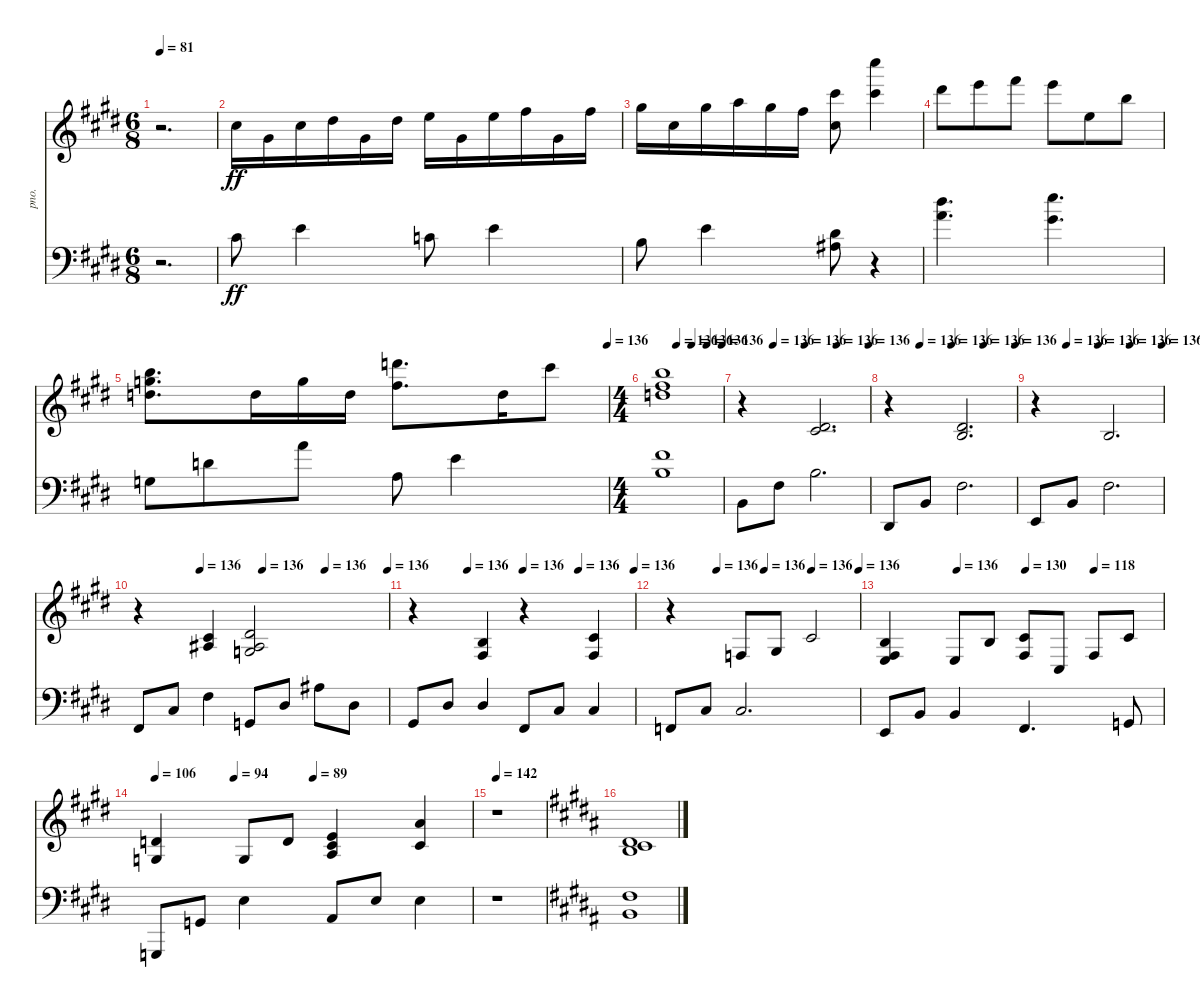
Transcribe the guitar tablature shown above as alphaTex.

\bracketExtendMode nobrackets
\track ("Piano R" "pno.") {instrument acousticgrandpiano}
\staff {score}
\tuning (E4 B3 G3 D3 A2 E2)
\ts (6 8)
\tempo 81
\clef g2
\ks c#minor
r.2{d dy ff instrument acousticgrandpiano beam Down} |
9.1{acc #}.16{beam Down} 4.1{acc #}.16{beam Down} 9.1{acc #}.16{beam Down} 11.1{acc #}.16{beam Down} 4.1{acc #}.16{beam Down} 11.1{acc #}.16{beam Down} 12.1{acc forcenatural}.16{beam Down} 4.1{acc #}.16{beam Down} 12.1{acc forcenatural}.16{beam Down} 14.1{acc #}.16{beam Down} 4.1{acc #}.16{beam Down} 14.1{acc #}.16{beam Down} |
16.1{acc #}.16{beam Down} 14.2{acc #}.16{beam Down} 16.1{acc #}.16{beam Down} 17.1{acc forcenatural}.16{beam Down} 16.1{acc #}.16{beam Down} 14.1{acc #}.16{beam Down} (18.3{acc #} 21.1{acc #}).8{beam Down} (30.3{acc #} 33.1{acc #}).4{beam Down} |
23.1{acc #}.8{beam Down} 24.1{acc forcenatural}.8{beam Down} 26.1{acc #}.8{beam Down} 24.1{acc forcenatural}.8{beam Down} 17.2{acc forcenatural}.8{beam Down} 24.2{acc forcenatural}.8{beam Down} |
\tempo (136 0.999306)
(24.4{acc forcenatural} 24.3{acc forcenatural} 24.2{acc forcenatural}).8{d beam Down} 10.1{acc forcenatural}.16{beam Down} 15.1{acc forcenatural}.16{beam Down} 10.1{acc forcenatural}.16{beam Down} (23.3{acc #} 22.1{acc forcenatural}).8{d beam Down} 15.2{acc forcenatural}.16{beam Down} 21.1{acc #}.8{beam Down} |
\ts (4 4)
\tempo (136 0.249479)
\tempo (136 0.499479)
\tempo (136 0.749479)
\tempo (136 0.999479)
(19.3{acc forcenatural} 19.2{acc #} 19.1{acc forcenatural}).1{beam Down} |
\tempo (136 0.249479)
\tempo (136 0.499479)
\tempo (136 0.749479)
\tempo (136 0.999479)
r.4{beam Down} (6.3{acc #} 4.2{acc #}).2{d beam Up} |
\tempo (136 0.249479)
\tempo (136 0.499479)
\tempo (136 0.749479)
\tempo (136 0.999479)
r.4{beam Down} (4.3{acc forcenatural} 4.2{acc #}).2{d beam Up} |
\tempo (136 0.249479)
\tempo (136 0.499479)
\tempo (136 0.749479)
\tempo (136 0.999479)
r.4{beam Down} 0.2{acc forcenatural}.2{d beam Up} |
\tempo (136 0.249479)
\tempo (136 0.499479)
\tempo (136 0.749479)
\tempo (136 0.999479)
r.4{beam Down} (3.3{acc #} 2.2{acc #}).4{beam Up} (0.3{acc forcenatural} 13.5{acc #} 13.4{acc #}).2{beam Up} |
\tempo (136 0.249479)
\tempo (136 0.499479)
\tempo (136 0.749479)
\tempo (136 0.999479)
r.4{beam Down} (4.4{acc #} 0.2{acc forcenatural}).4{beam Up} r.4{beam Down} (4.4{acc #} 2.2{acc #}).4{beam Up} |
\tempo (136 0.249479)
\tempo (136 0.499479)
\tempo (136 0.749479)
\tempo (136 0.999479)
r.4{beam Down} 3.4{acc forcenatural}.8{beam Up} 1.3{acc #}.8{beam Up} 2.2{acc #}.2{beam Up} |
\tempo (136 0.249479)
\tempo (130 0.5)
\tempo (118 0.75)
(4.4{acc #} 7.5{acc forcenatural} 4.3{acc forcenatural}).4{beam Up} 2.4{acc forcenatural}.8{beam Up} 0.2{acc forcenatural}.8{beam Up} (4.4{acc #} 2.2{acc #}).8{beam Up} 4.5{acc #}.8{beam Up} 4.4{acc #}.8{beam Up} 2.2{acc #}.8{beam Up} |
\tempo 106
\tempo (94 0.25)
\tempo (89 0.5)
(0.3{acc forcenatural} 3.2{acc forcenatural}).4{beam Up} 0.3{acc forcenatural}.8{beam Up} 3.2{acc forcenatural}.8{beam Up} (2.3{acc forcenatural} 2.2{acc #} 0.1{acc forcenatural}).4{beam Up} (2.2{acc #} 5.1{acc forcenatural}).4{beam Up} |
\tempo 142
r.1{beam Down} |
\ks g#minor
(11.4{acc #} 0.2{acc forcenatural} 8.3{acc #}).1{beam Up}
\staff {score}
\tuning (G2 D2 A1 E1 B0)
\clef f4
\ottava regular
\simile none
\ks c#minor
r.2{d dy ff beam Down} |
18.1{acc #}.8{beam Down} 21.1{acc forcenatural}.4{beam Down} 17.1{acc forcenatural}.8{beam Down} 21.1{acc forcenatural}.4{beam Down} |
16.1{acc forcenatural}.8{beam Down} 21.1{acc forcenatural}.4{beam Down} (20.2{acc #} 20.1{acc #}).8{beam Down} r.4{beam Down} |
(31.2{acc forcenatural} 32.1{acc #}).4{d beam Down} (30.2{acc #} 33.1{acc forcenatural}).4{d beam Down} |
17.2{acc forcenatural}.8{beam Down} 19.1{acc forcenatural}.8{beam Down} 26.1{acc forcenatural}.8{beam Down} 14.1{acc forcenatural}.8{beam Down} 21.1{acc forcenatural}.4{beam Down} |
(21.2{acc forcenatural} 23.1{acc #}).1{beam Down} |
4.1{acc forcenatural}.8{beam Down} 11.1{acc #}.8{beam Down} 16.1{acc forcenatural}.2{d beam Down} |
1.2{acc #}.8{beam Up} 4.1{acc forcenatural}.8{beam Up} 11.1{acc #}.2{d beam Down} |
2.2{acc forcenatural}.8{beam Up} 4.1{acc forcenatural}.8{beam Up} 11.1{acc #}.2{d beam Down} |
4.2{acc #}.8{beam Up} 6.1{acc #}.8{beam Up} 11.1{acc #}.4{beam Down} 5.2{acc forcenatural}.8{beam Up} 8.1{acc #}.8{beam Up} 15.1{acc #}.8{beam Down} 8.1{acc #}.8{beam Down} |
6.2{acc #}.8{beam Up} 8.1{acc #}.8{beam Up} 8.1{acc #}.4{beam Up} 4.2{acc #}.8{beam Up} 6.1{acc #}.8{beam Up} 6.1{acc #}.4{beam Up} |
3.2{acc forcenatural}.8{beam Up} 6.1{acc #}.8{beam Up} 6.1{acc #}.2{d beam Up} |
2.2{acc forcenatural}.8{beam Up} 4.1{acc forcenatural}.8{beam Up} 4.1{acc forcenatural}.4{beam Up} 4.2{acc #}.4{d beam Up} 0.1{acc forcenatural}.8{beam Up} |
3.4{acc forcenatural}.8{beam Up} 0.1{acc forcenatural}.8{beam Up} 9.1{acc forcenatural}.4{beam Down} 2.1{acc forcenatural}.8{beam Up} 9.1{acc forcenatural}.8{beam Up} 9.1{acc forcenatural}.4{beam Down} |
r.1{beam Down} |
\ks g#minor
(9.2{acc forcenatural} 11.1{acc #}).1{beam Down}
